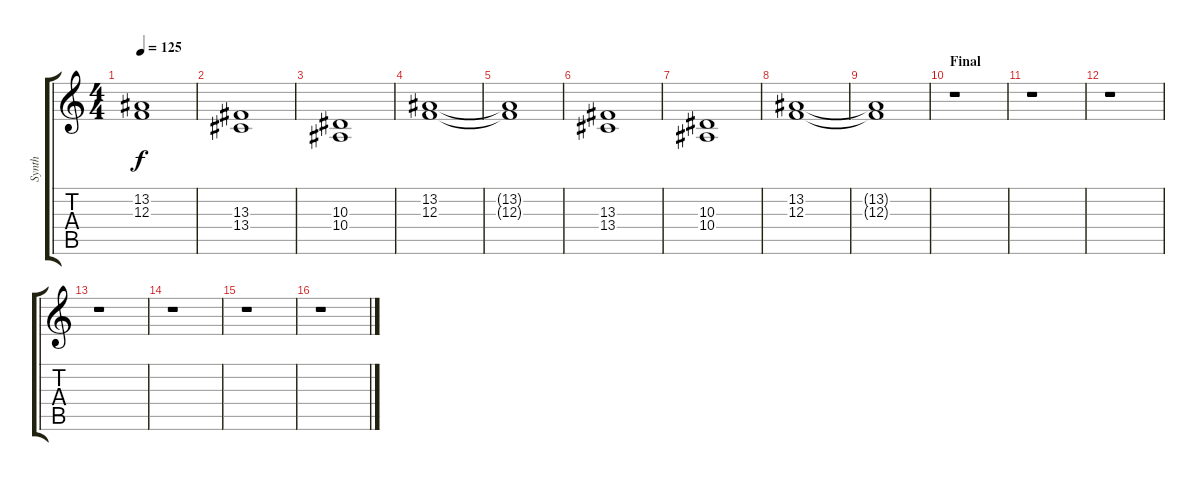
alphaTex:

\track ("Synth" "Synth") {instrument stringensemble2}
\staff {score tabs}
\tuning (D4 A3 F3 C3 G2 D2) {hide}
\ts (4 4)
\tempo 125
\clef g2
\ks c
(13.2{t} 12.3{t}).1{dy f} |
(13.3 13.4).1 |
(10.3 10.4).1 |
(13.2 12.3).1 |
(13.2{t} 12.3{t}).1 |
(13.3 13.4).1 |
(10.3 10.4).1 |
(13.2 12.3).1 |
(13.2{t} 12.3{t}).1 |
\section ("" "Final")
r.1 |
r.1 |
r.1 |
r.1 |
r.1 |
r.1 |
r.1
